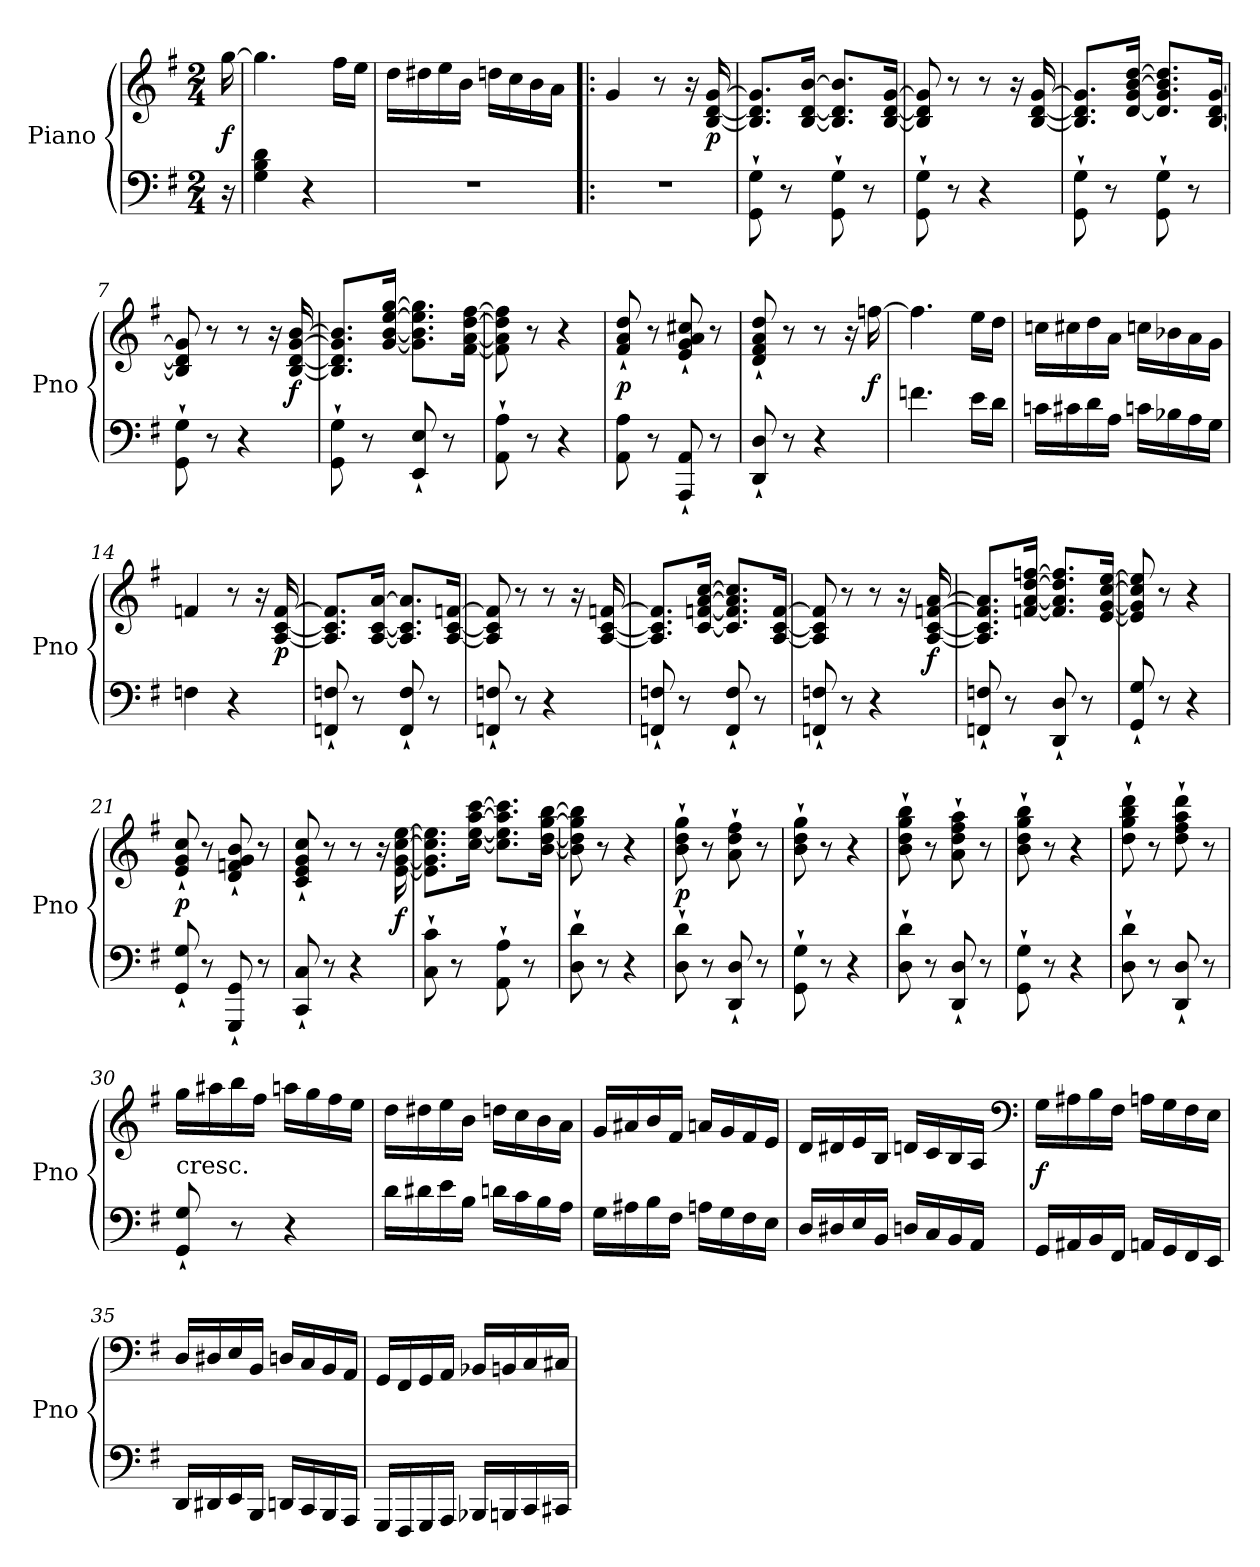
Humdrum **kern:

**kern	**kern	**dynam
*part1	*part1	*part1
*staff2	*staff1	*staff1/2
*I"Piano	*	*
*I'Pno	*	*
*clefF4	*clefG2	*
*k[f#]	*k[f#]	*
*G:	*G:	*
*M2/4	*M2/4	*
*MM132	*MM132	*
=	=	=
16r	[16gg\	f
=1	=1	=1
4G\ 4B\ 4d\	4.gg\]	.
4r	.	.
.	16ff#\LL	.
.	16ee\JJ	.
=2	=2	=2
2r	16dd\LL	.
.	16dd#X\	.
.	16ee\	.
.	16b\JJ	.
.	16ddn\LL	.
.	16cc\	.
.	16b\	.
.	16a\JJ	.
=3!|:	=3!|:	=3!|:
2r	4g/	.
.	8r	.
.	16r	.
.	[16B/ [16d/ [16g/	p
=4	=4	=4
8GG`\ 8G`\	8.B]/ 8.d]/ 8.g]/L	.
8r	.	.
.	[16B/ [16d/ [16b/Jk	.
8GG`\ 8G`\	8.B]/ 8.d]/ 8.b]/L	.
8r	.	.
.	[16B/ [16d/ [16g/Jk	.
=5	=5	=5
8GG`\ 8G`\	8B]/ 8d]/ 8g]/	.
8r	8r	.
4r	8r	.
.	16r	.
.	[16B/ [16d/ [16g/	.
=6	=6	=6
8GG`\ 8G`\	8.B]/ 8.d]/ 8.g]/L	.
8r	.	.
.	[16d/ 16g/ [16b/ [16dd/Jk	.
8GG`\ 8G`\	8.d]/ 8.g/ 8.b]/ 8.dd]/L	.
8r	.	.
.	[16B/ [16d/ [16g/Jk	.
=7	=7	=7
8GG`\ 8G`\	8B]/ 8d]/ 8g]/	.
8r	8r	.
4r	8r	.
.	16r	.
.	[16B/ [16d/ [16g/ [16b/	f
=8	=8	=8
8GG`\ 8G`\	8.B]/ 8.d]/ 8.g]/ 8.b]/L	.
8r	.	.
.	[16g/ [16b/ [16ee/ [16gg/Jk	.
8EE`/ 8E`/	8.g]\ 8.b]\ 8.ee]\ 8.gg]\L	.
8r	.	.
.	[16f#\ [16a\ [16dd\ [16ff#\Jk	.
=9	=9	=9
8AA`\ 8A`\	8f#]\ 8a]\ 8dd]\ 8ff#]\	.
8r	8r	.
4r	4r	.
=10	=10	=10
8AA\ 8A\	8f#`/ 8a`/ 8dd`/	p
8r	8r	.
8AAA`/ 8AA`/	8e`/ 8g`/ 8a`/ 8cc#X`/	.
8r	8r	.
=11	=11	=11
8DD`/ 8D`/	8d`/ 8f#`/ 8a`/ 8dd`/	.
8r	8r	.
4r	8r	.
.	16r	.
.	[16ffn\	f
=12	=12	=12
4.fn\	4.ff\]	.
16e\LL	16ee\LL	.
16d\JJ	16dd\JJ	.
=13	=13	=13
16cn\LL	16ccn\LL	.
16c#X\	16cc#X\	.
16d\	16dd\	.
16A\JJ	16a\JJ	.
16cn\LL	16ccn\LL	.
16B-X\	16b-X\	.
16A\	16a\	.
16G\JJ	16g\JJ	.
=14	=14	=14
4Fn\	4fn/	.
4r	8r	.
.	16r	.
.	[16A/ [16c/ [16f/	p
=15	=15	=15
8FFn`/ 8Fn`/	8.A]/ 8.c]/ 8.f]/L	.
8r	.	.
.	[16A/ [16c/ [16a/Jk	.
8FF`/ 8F`/	8.A]/ 8.c]/ 8.a]/L	.
8r	.	.
.	[16A/ [16c/ [16fn/Jk	.
=16	=16	=16
8FFn`/ 8Fn`/	8A]/ 8c]/ 8f]/	.
8r	8r	.
4r	8r	.
.	16r	.
.	[16A/ [16c/ [16fn/	.
=17	=17	=17
8FFn`/ 8Fn`/	8.A]/ 8.c]/ 8.f]/L	.
8r	.	.
.	[16c/ [16fn/ [16a/ [16cc/Jk	.
8FF`/ 8F`/	8.c]/ 8.f]/ 8.a]/ 8.cc]/L	.
8r	.	.
.	[16A/ [16c/ [16f/Jk	.
=18	=18	=18
8FFn`/ 8Fn`/	8A]/ 8c]/ 8f]/	.
8r	8r	.
4r	8r	.
.	16r	.
.	[16A/ [16c/ [16fn/ [16a/	f
=19	=19	=19
8FFn`/ 8Fn`/	8.A]/ 8.c]/ 8.f]/ 8.a]/L	.
8r	.	.
.	[16fn/ [16a/ [16dd/ [16ffn/Jk	.
8DD`/ 8D`/	8.f]/ 8.a]/ 8.dd]/ 8.ff]/L	.
8r	.	.
.	[16e/ [16g/ [16cc/ [16ee/Jk	.
=20	=20	=20
8GG`/ 8G`/	8e]/ 8g]/ 8cc]/ 8ee]/	.
8r	8r	.
4r	4r	.
=21	=21	=21
8GG`/ 8G`/	8e`/ 8g`/ 8cc`/	p
8r	8r	.
8GGG`/ 8GG`/	8d`/ 8fn`/ 8g`/ 8b`/	.
8r	8r	.
=22	=22	=22
8CC`/ 8C`/	8c`/ 8e`/ 8g`/ 8cc`/	.
8r	8r	.
4r	8r	.
.	16r	.
.	[16e\ [16g\ [16cc\ [16ee\	f
=23	=23	=23
8C`\ 8c`\	8.e]\ 8.g]\ 8.cc]\ 8.ee]\L	.
8r	.	.
.	[16cc\ [16ee\ [16aa\ [16ccc\Jk	.
8AA`\ 8A`\	8.cc]\ 8.ee]\ 8.aa]\ 8.ccc]\L	.
8r	.	.
.	[16b\ [16dd\ [16gg\ [16bb\Jk	.
=24	=24	=24
8D`\ 8d`\	8b]\ 8dd]\ 8gg]\ 8bb]\	.
8r	8r	.
4r	4r	.
=25	=25	=25
8D`\ 8d`\	8b`\ 8dd`\ 8gg`\	p
8r	8r	.
8DD`/ 8D`/	8a`\ 8dd`\ 8ff#`\	.
8r	8r	.
=26	=26	=26
8GG`\ 8G`\	8b`\ 8dd`\ 8gg`\	.
8r	8r	.
4r	4r	.
=27	=27	=27
8D`\ 8d`\	8b`\ 8dd`\ 8gg`\ 8bb`\	.
8r	8r	.
8DD`/ 8D`/	8a`\ 8dd`\ 8ff#`\ 8aa`\	.
8r	8r	.
=28	=28	=28
8GG`\ 8G`\	8b`\ 8dd`\ 8gg`\ 8bb`\	.
8r	8r	.
4r	4r	.
=29	=29	=29
8D`\ 8d`\	8dd`\ 8gg`\ 8bb`\ 8ddd`\	.
8r	8r	.
8DD`/ 8D`/	8dd`\ 8ff#`\ 8aa`\ 8ddd`\	.
8r	8r	.
=30	=30	=30
!	!LO:TX:c:t=cresc.	!
8GG`/ 8G`/	16gg\LL	.
.	16aa#X\	.
8r	16bb\	.
.	16ff#\JJ	.
4r	16aan\LL	.
.	16gg\	.
.	16ff#\	.
.	16ee\JJ	.
=31	=31	=31
16d\LL	16dd\LL	.
16d#X\	16dd#X\	.
16e\	16ee\	.
16B\JJ	16b\JJ	.
16dn\LL	16ddn\LL	.
16c\	16cc\	.
16B\	16b\	.
16A\JJ	16a\JJ	.
=32	=32	=32
16G\LL	16g/LL	.
16A#X\	16a#X/	.
16B\	16b/	.
16F#\JJ	16f#/JJ	.
16An\LL	16an/LL	.
16G\	16g/	.
16F#\	16f#/	.
16E\JJ	16e/JJ	.
=33	=33	=33
16D/LL	16d/LL	.
16D#X/	16d#X/	.
16E/	16e/	.
16BB/JJ	16B/JJ	.
16Dn/LL	16dn/LL	.
16C/	16c/	.
16BB/	16B/	.
16AA/JJ	16A/JJ	.
*	*clefF4	*
=34	=34	=34
16GG/LL	16G\LL	f
16AA#X/	16A#X\	.
16BB/	16B\	.
16FF#/JJ	16F#\JJ	.
16AAn/LL	16An\LL	.
16GG/	16G\	.
16FF#/	16F#\	.
16EE/JJ	16E\JJ	.
=35	=35	=35
16DD/LL	16D/LL	.
16DD#X/	16D#X/	.
16EE/	16E/	.
16BBB/JJ	16BB/JJ	.
16DDn/LL	16Dn/LL	.
16CC/	16C/	.
16BBB/	16BB/	.
16AAA/JJ	16AA/JJ	.
=36	=36	=36
16GGG/LL	16GG/LL	.
16FFF#/	16FF#/	.
16GGG/	16GG/	.
16AAA/JJ	16AA/JJ	.
16BBB-X/LL	16BB-X/LL	.
16BBBn/	16BBn/	.
16CC/	16C/	.
16CC#X/JJ	16C#X/JJ	.
=	=	=
*-	*-	*-
